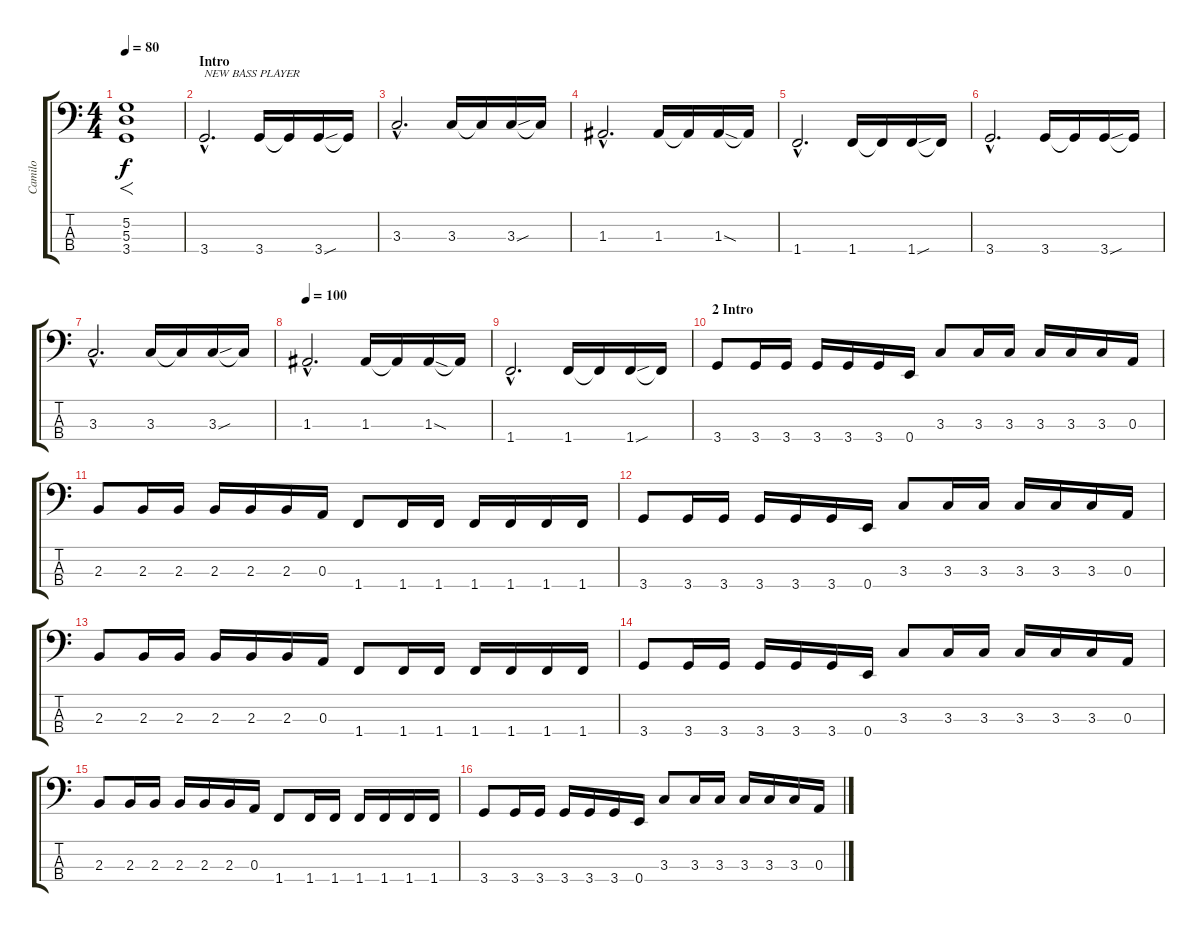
\track ("Camilo" "Camilo") {instrument electricbasspick}
\staff {score tabs}
\tuning (G2 D2 A1 E1) {hide}
\ts (4 4)
\tempo 80
\clef f4
\ks c
(5.2 5.3 3.4).1{f dy f instrument electricbasspick} |
\section ("" "Intro")
3.4{hac}.2{d txt "NEW BASS PLAYER"} 3.4.16 3.4{t}.16 3.4{sou}.16 3.4{t}.16 |
3.3{hac}.2{d} 3.3.16 3.3{t}.16 3.3{sou}.16 3.3{t}.16 |
1.3{hac}.2{d} 1.3.16 1.3{t}.16 1.3{sod}.16 1.3{t}.16 |
1.4{hac}.2{d} 1.4.16 1.4{t}.16 1.4{sou}.16 1.4{t}.16 |
3.4{hac}.2{d} 3.4.16 3.4{t}.16 3.4{sou}.16 3.4{t}.16 |
3.3{hac}.2{d} 3.3.16 3.3{t}.16 3.3{sou}.16 3.3{t}.16 |
\tempo 100
1.3{hac}.2{d} 1.3.16 1.3{t}.16 1.3{sod}.16 1.3{t}.16 |
1.4{hac}.2{d} 1.4.16 1.4{t}.16 1.4{sou}.16 1.4{t}.16 |
\section ("" "2 Intro")
3.4.8 3.4.16 3.4.16 3.4.16 3.4.16 3.4.16 0.4.16 3.3.8 3.3.16 3.3.16 3.3.16 3.3.16 3.3.16 0.3.16 |
2.3.8 2.3.16 2.3.16 2.3.16 2.3.16 2.3.16 0.3.16 1.4.8 1.4.16 1.4.16 1.4.16 1.4.16 1.4.16 1.4.16 |
3.4.8 3.4.16 3.4.16 3.4.16 3.4.16 3.4.16 0.4.16 3.3.8 3.3.16 3.3.16 3.3.16 3.3.16 3.3.16 0.3.16 |
2.3.8 2.3.16 2.3.16 2.3.16 2.3.16 2.3.16 0.3.16 1.4.8 1.4.16 1.4.16 1.4.16 1.4.16 1.4.16 1.4.16 |
3.4.8 3.4.16 3.4.16 3.4.16 3.4.16 3.4.16 0.4.16 3.3.8 3.3.16 3.3.16 3.3.16 3.3.16 3.3.16 0.3.16 |
2.3.8 2.3.16 2.3.16 2.3.16 2.3.16 2.3.16 0.3.16 1.4.8 1.4.16 1.4.16 1.4.16 1.4.16 1.4.16 1.4.16 |
3.4.8 3.4.16 3.4.16 3.4.16 3.4.16 3.4.16 0.4.16 3.3.8 3.3.16 3.3.16 3.3.16 3.3.16 3.3.16 0.3.16
